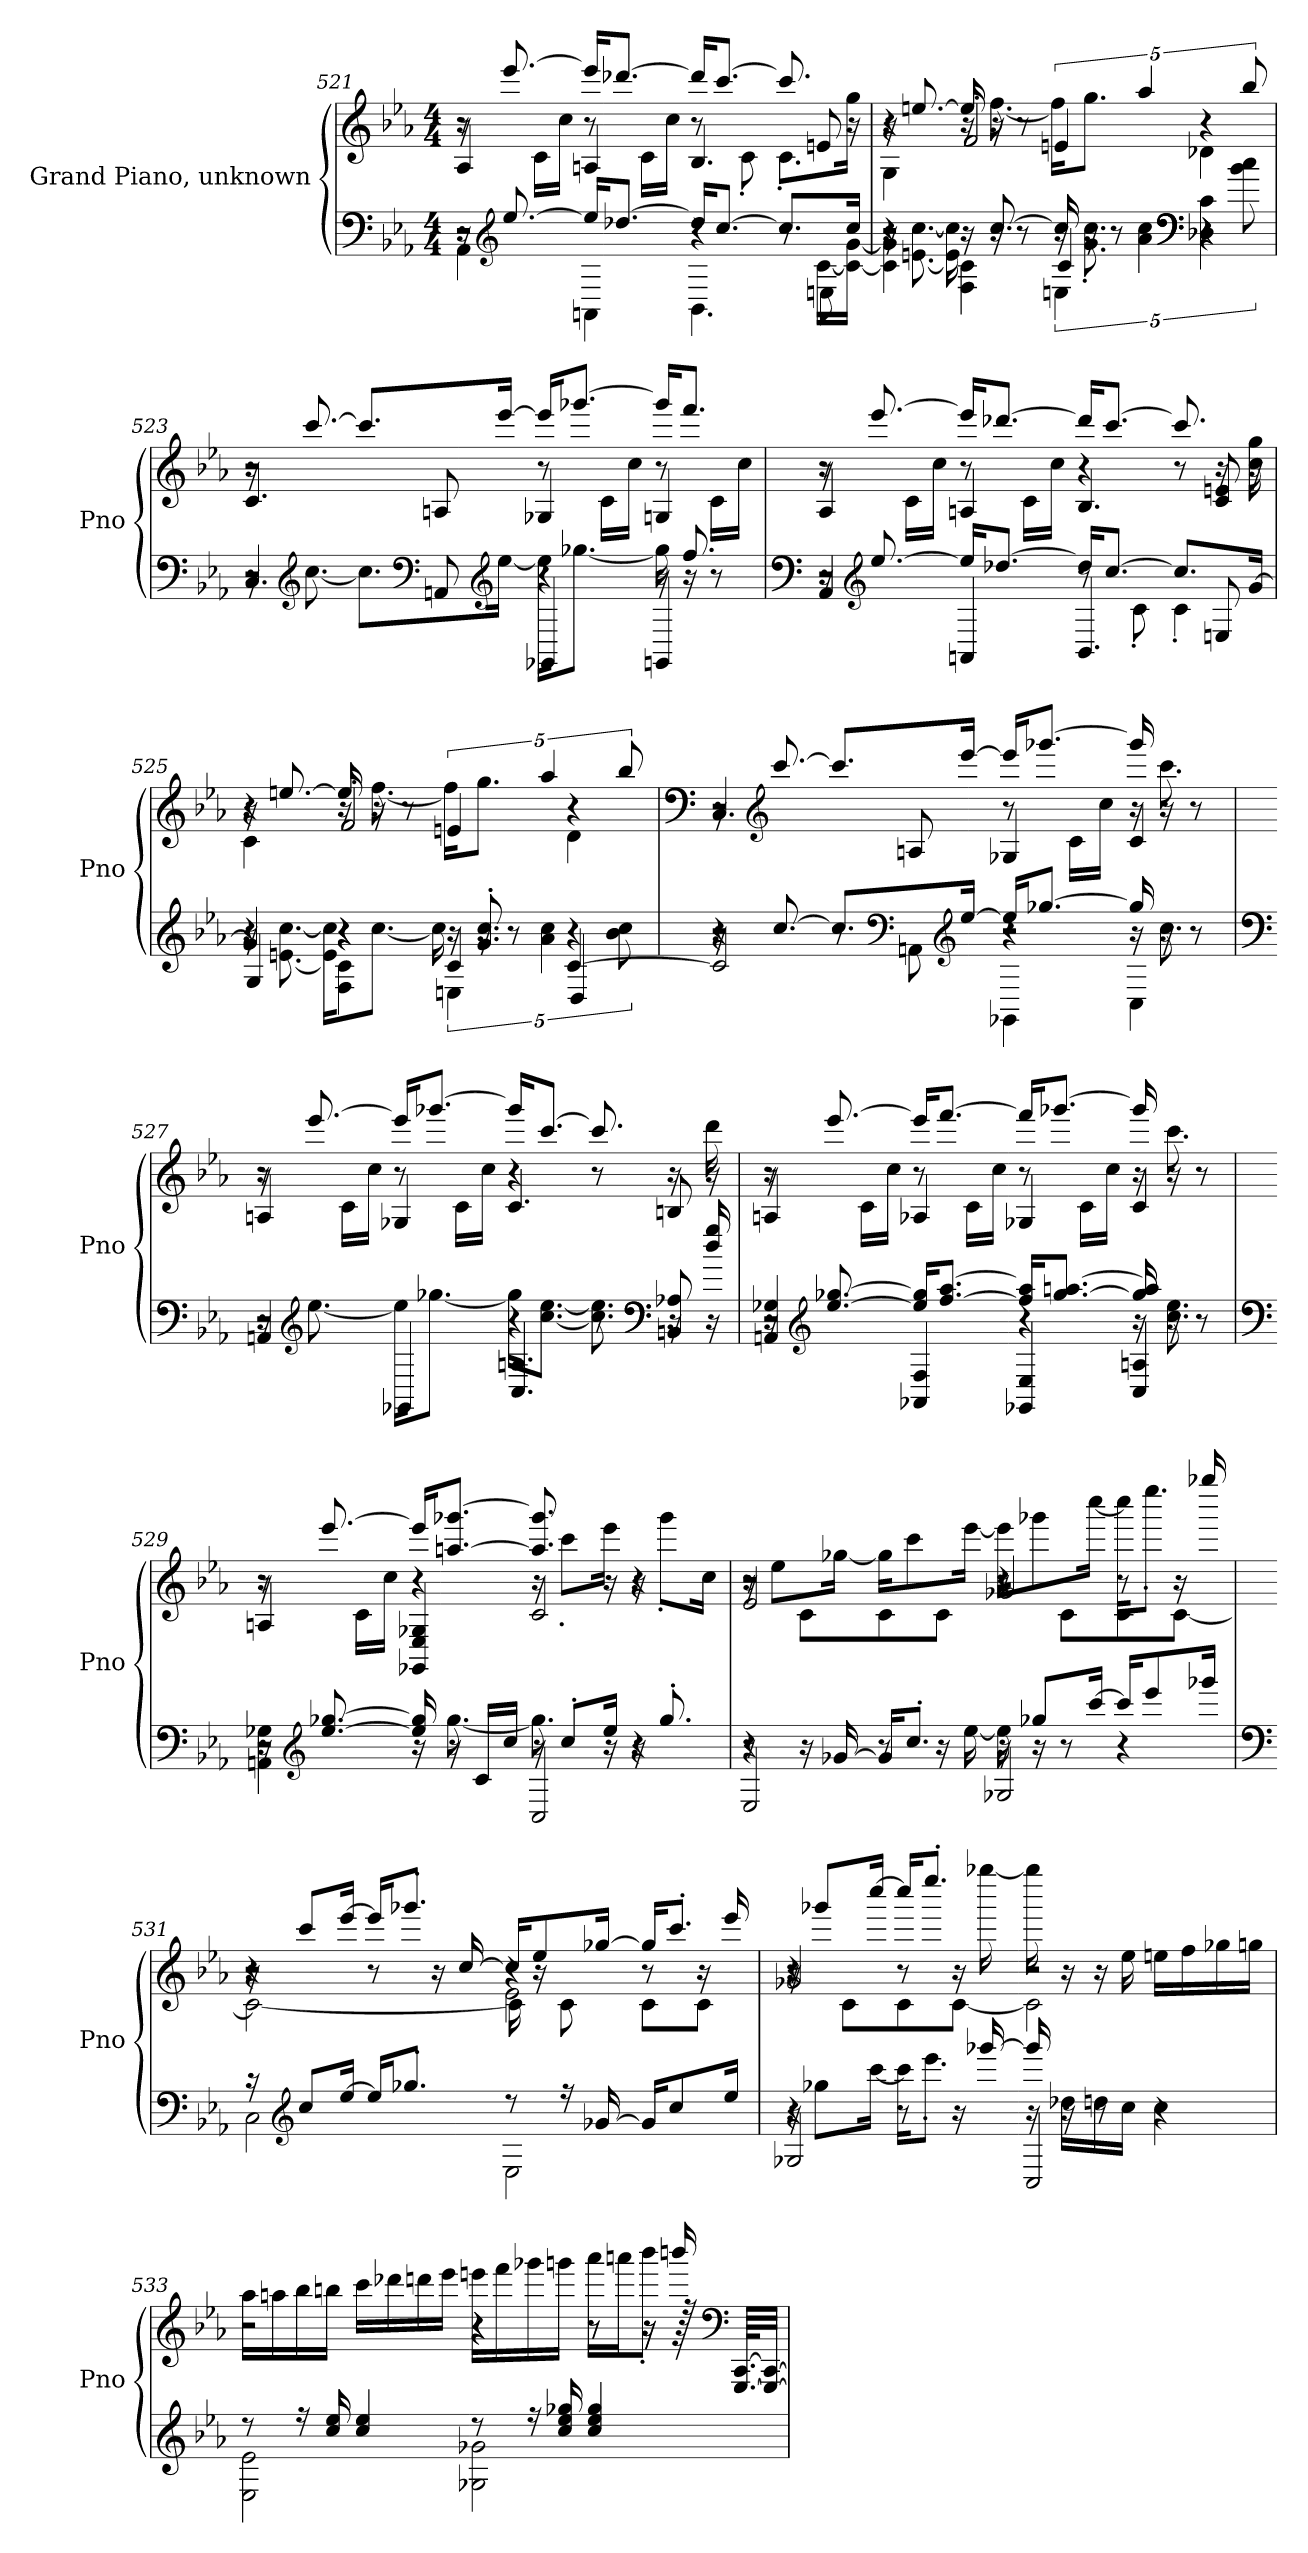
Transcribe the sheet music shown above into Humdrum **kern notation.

**kern	**kern
*part1	*part1
*staff2	*staff1
*I"Grand Piano, unknown	*
*I'Pno	*
!!LO:LB:g=z
*clefF4	*clefG2
*k[b-e-a-]	*k[b-e-a-]
*M4/4	*M4/4
=521	=521
*^	*^
*	*^	*	*^
16r	2r	4AA-\	16r	8r	4A-/
*clefG2	*	*	*	*	*
[8.ee-/	.	.	[8.eee-/	.	.
.	.	.	.	16c\LL	.
.	.	.	.	16cc\JJ	.
16ee-/KL]	.	4AAn\	16eee-/KL]	8r	4An/
[8.dd-X/J	.	.	[8.ddd-X/J	.	.
.	.	.	.	16c\LL	.
.	.	.	.	16cc\JJ	.
16dd-/KL]	4r	4.BB-\	16ddd-/KL]	8r	4.B-/
[8.cc/J	.	.	[8.ccc/J	.	.
.	.	.	.	8c'\	.
8.cc/L]	8r	.	8.ccc/]	8.c'\L	.
.	[16c\LL	8En\	.	.	8en/
16cc/Jk	16c\_ [16g\JJ	.	16r	16gg\Jk	.
=522	=522	=522	=522	=522	=522
*	*	*^	*	*	*
4r	4c\] 4g\]	2r	16r	16r	4G\	4r
.	.	.	[8.en\ [8.cc\	[8.een/	.	.
16r	4F\ 4c\	.	16e\] 16cc\]	16ee/]	16r	2f'/
[8.cc/	.	.	16r	16r	[8.ff\	.
.	.	.	8r	8r	.	.
16cc/]	5En\	4c/	16r	5en/	16ff\KL]	.
16r	.	.	8.g\' 8.cc\'	.	8.gg\J	.
8r	.	.	.	.	.	.
.	5a-\ 5cc\	.	.	5aa-/	.	.
*clefF4	*	*	*	*	*	*
4r	.	4r	4D-X\ 4c\	.	4d-X\	4r
.	10b-\ 10cc\	.	.	10bb-/	.	.
*	*	*v	*v	*	*	*
!!LO:LB:g=z	!!	!!
=523	=523	=523	=523	=523	=523
2r	16r	4.C/	16r	2r	4.c/
*clefG2	*	*	*	*	*
.	[8.cc\	.	[8.ccc/	.	.
.	8.cc\L]	.	8.ccc/L]	.	.
*clefF4	*	*	*	*	*
.	.	8AAn/	.	.	8An/
*clefG2	*	*	*	*	*
.	[16ee-\Jk	.	[16eee-/Jk	.	.
4r	16ee-\KL]	4GG-X/	16eee-/KL]	8r	4G-X/
.	[8.gg-X\J	.	[8.ggg-X/J	.	.
.	.	.	.	16c\LL	.
.	.	.	.	16cc\JJ	.
16r	16gg-\]	4GGn/	16ggg-/KL]	8r	4Gn/
8.ff/	16r	.	8.fff/J	.	.
.	8r	.	.	16c\LL	.
.	.	.	.	16cc\JJ	.
!!LO:LB:g=z	!!	!!
=524	=524	=524	=524	=524	=524
*clefF4	*	*	*	*	*
16r	2r	4AA-/	16r	8r	4A-/
*clefG2	*	*	*	*	*
[8.ee-/	.	.	[8.eee-/	.	.
.	.	.	.	16c\LL	.
.	.	.	.	16cc\JJ	.
16ee-/KL]	.	4AAn/	16eee-/KL]	8r	4An/
[8.dd-X/J	.	.	[8.ddd-X/J	.	.
.	.	.	.	16c\LL	.
.	.	.	.	16cc\JJ	.
16dd-/KL]	8r	4.BB-/	16ddd-/KL]	4r	4.B-/
[8.cc/J	.	.	[8.ccc/J	.	.
.	8c'\	.	.	.	.
8.cc/L]	4c'\	.	8.ccc/]	8r	.
.	.	8En/	.	16r	8c/ 8en/
[16g/Jk	.	.	16r	16cc\ 16gg\	.
=525	=525	=525	=525	=525	=525
*	*	*^	*	*	*
4g/]	4r	4G/	16r	16r	4c\	4r
.	.	.	[8.en\ [8.cc\	[8.een/	.	.
4r	4F\ 4c\	4r	16e\] 16cc\]KL	16ee/]	16r	2f'/
.	.	.	[8.cc\J	16r	[8.ff\	.
.	.	.	.	8r	.	.
4c/	5En\	16r	16cc\]	5en/	16ff\KL]	.
.	.	8.g/' 8.cc/'	16r	.	8.gg\J	.
.	.	.	8r	.	.	.
.	5a-\ 5cc\	.	.	5aa-/	.	.
[4c/	.	4D/	4r	.	4d\	4r
.	10b-\ 10cc\	.	.	10bb-/	.	.
!!LO:LB:g=z	!!	!!
=526	=526	=526	=526	=526	=526	=526
*	*	*	*	*clefF4	*	*
2c/]	2r	16r	4r	16r	2r	4.C/
*	*	*	*	*clefG2	*	*
.	.	[8.cc/	.	[8.ccc/	.	.
.	.	8.cc/L]	8r	8.ccc/L]	.	.
*clefF4	*	*	*	*	*	*
.	.	.	8AAn\	.	.	8An/
*clefG2	*	*	*	*	*	*
.	.	[16ee-/Jk	.	[16eee-/Jk	.	.
2r	4r	16ee-/KL]	4GG-X\	16eee-/KL]	8r	4G-X/
.	.	[8.gg-X/J	.	[8.ggg-X/J	.	.
.	.	.	.	.	16c\LL	.
.	.	.	.	.	16cc\JJ	.
.	16r	16gg-/]	4C\	16ggg-/]	16r	4c/
.	8.cc\	16r	.	16r	8.ccc\	.
.	.	8r	.	8r	.	.
*v	*v	*v	*v	*	*	*
!!LO:PB:g=z	!!	!!
=527	=527	=527	=527
*clefF4	*	*	*
*^	*	*	*
*	*^	*	*	*
2r	16r	4AAn/	16r	8r	4An/
*clefG2	*	*	*	*	*
.	[8.ee-\	.	[8.eee-/	.	.
.	.	.	.	16c\LL	.
.	.	.	.	16cc\JJ	.
.	16ee-\KL]	4GG-X/	16eee-/KL]	8r	4G-X/
.	[8.gg-X\J	.	[8.ggg-X/J	.	.
.	.	.	.	16c\LL	.
.	.	.	.	16cc\JJ	.
4r	16gg-\KL]	4.C/ 4.An/	16ggg-/KL]	4r	4.c/
.	[8.cc\ [8.ee-\J	.	[8.ccc/J	.	.
8r	8.cc\] 8.ee-\]	.	8.ccc/]	8r	.
*clefF4	*	*	*	*	*
16r	.	8BBn/ 8A-X/	.	16r	8Bn/
16dd/ 16gg-/	16r	.	16r	16ddd\	.
!!LO:LB:g=z	!!	!!
=528	=528	=528	=528	=528	=528
16r	2r	4AAn/ 4G-X/	16r	8r	4An/
*clefG2	*	*	*	*	*
[8.ee-/ [8.gg-X/	.	.	[8.eee-/	.	.
.	.	.	.	16c\LL	.
.	.	.	.	16cc\JJ	.
16ee-/] 16gg-/]KL	.	4AA-X/ 4F/	16eee-/KL]	8r	4A-X/
[8.ff/ [8.aa-/J	.	.	[8.fff/J	.	.
.	.	.	.	16c\LL	.
.	.	.	.	16cc\JJ	.
16ff/] 16aa-/]KL	4r	4GG-X/ 4E-/	16fff/KL]	8r	4G-X/
[8.gg-/ [8.aan/J	.	.	[8.ggg-X/J	.	.
.	.	.	.	16c\LL	.
.	.	.	.	16cc\JJ	.
16gg-/] 16aa/]	16r	4C/ 4An/	16ggg-/]	16r	4c/
16r	8.cc\ 8.ee-\	.	16r	8.ccc\	.
8r	.	.	8r	.	.
!!LO:LB:g=z	!!	!!
=529	=529	=529	=529	=529	=529
*clefF4	*	*	*	*	*
16r	4AAn\ 4G-X\	2r	16r	8r	4An/
*clefG2	*	*	*	*	*
[8.ee-/ [8.gg-X/	.	.	[8.eee-/	.	.
.	.	.	.	16c\LL	.
.	.	.	.	16cc\JJ	.
16ee-/] 16gg-/]	16r	.	16eee-/KL]	4r	4GG-X/ 4E-/ 4G-X/
16r	[8.gg-\	.	[8.aan/ [8.ggg-X/J	.	.
16c/LL	.	.	.	.	.
16cc/JJ	.	.	.	.	.
16r	8.gg-\]	2C/	8.aa/] 8.ggg-/]	16r	2c/
8cc'/L	.	.	.	8ccc'\L	.
16ee-/Jk	16r	.	16r	16eee-\Jk	.
16r	4r	.	4r	16r	.
8.gg-'/	.	.	.	8ggg-'\L	.
.	.	.	.	16cc\Jk	.
!!LO:LB:g=z
=530	=530	=530	=530	=530	=530
*	*	*	*	*	*^
8r	4r	2E-/	2r	16r	2e-/	8r
.	.	.	.	8ee-\L	.	.
16r	.	.	.	.	.	8c\L
[16g-X/	.	.	.	[16gg-X\Jk	.	.
16g-/KL]	8r	.	.	16gg-\KL]	.	8c\
8.cc'/J	.	.	.	8ccc\	.	.
.	16r	.	.	.	.	8c\J
.	[16ee-\	.	.	[16eee-\Jk	.	.
16r	16ee-\]	2G-X/	4r	16eee-\KL]	2g-X/	8r
8gg-X/L	16r	.	.	8ggg-X\	.	.
.	8r	.	.	.	.	8c\L
[16ccc/Jk	.	.	.	[16cccc\Jk	.	.
16ccc/KL]	4r	.	8r	16cccc\KL]	.	8c\
8eee-/	.	.	.	8.eeee-'\J	.	.
.	.	.	16r	.	.	[8c\J
16ggg-X/Jk	.	.	16gggg-X/	.	.	.
*v	*v	*v	*	*	*	*
!!LO:LB:g=z	!!	!!	!!
=531	=531	=531	=531	=531
*clefF4	*	*	*	*
*^	*	*	*	*
16r	2C\	16r	2r	4r	2c\_
*clefG2	*	*	*	*	*
8cc/L	.	8ccc/L	.	.	.
[16ee-/Jk	.	[16eee-/Jk	.	.	.
16ee-/KL]	.	16eee-/KL]	.	8r	.
8.gg-X'/J	.	8.ggg-X'/J	.	.	.
.	.	.	.	16r	.
.	.	.	.	[16cc/	.
8r	2E-\	4r	2e-\	16cc/KL]	16c\]
.	.	.	.	8ee-/	16r
16r	.	.	.	.	8c\
[16g-X/	.	.	.	[16gg-X/Jk	.
16g-/KL]	.	8r	.	16gg-/KL]	8c\L
8cc/	.	.	.	8.ccc'/J	.
.	.	16r	.	.	8c\J
16ee-/Jk	.	16eee-/	.	.	.
!!LO:PB:g=z	!!	!!	!!
=532	=532	=532	=532	=532	=532
*	*^	*	*	*	*
4r	16r	2G-X/	16r	4r	2g-X/	8r
.	8gg-X\L	.	8ggg-X/L	.	.	.
.	.	.	.	.	.	8c\L
.	[16ccc\Jk	.	[16cccc/Jk	.	.	.
8r	16ccc\KL]	.	16cccc/KL]	8r	.	8c\
.	8.eee-'\J	.	8.eeee-'/J	.	.	.
16r	.	.	.	16r	.	[8c\J
[16ggg-X/	.	.	.	[16gggg-X\	.	.
16ggg-/]	16r	2C/	2r	16gggg-\]	2r	2c\]
16r	16dd-X\LL	.	.	16r	.	.
8r	16ddn\	.	.	16r	.	.
.	16cc\JJ	.	.	16ee-\	.	.
4r	4cc\	.	.	16een\LL	.	.
.	.	.	.	16ff\	.	.
.	.	.	.	16gg-X\	.	.
.	.	.	.	16ggn\JJ	.	.
*	*v	*v	*	*	*	*
*	*	*	*	*v	*v
!!LO:LB:g=z
=533	=533	=533	=533	=533
8r	2E-\ 2e-\	2r	16aa-\LL	2r
.	.	.	16aan\	.
16r	.	.	16bb-\	.
16cc/ 16ee-/	.	.	16bbn\JJ	.
4cc/ 4ee-/	.	.	16ccc\LL	.
.	.	.	16ddd-X\	.
.	.	.	16dddn\	.
.	.	.	16eee-\JJ	.
8r	2G-X\ 2g-X\	4r	16eeen\LL	4r
.	.	.	16fff\	.
16r	.	.	16ggg-X\	.
16cc/ 16ee-/ 16gg-X/	.	.	16gggn\JJ	.
4cc/ 4ee-/ 4gg-/	.	8r	16aaa-\LL	8r
.	.	.	16aaan\J	.
.	.	16r	8bbb-'\J	16r
.	.	16bbbn/	.	128r
*	*	*clefF4	*	*
.	.	.	.	[64.GGG/ [64.CC/KLLL
.	.	.	.	32GGG/_ 32CC/_JJJ
*v	*v	*	*	*
*	*v	*v	*v
=	=
*-	*-
